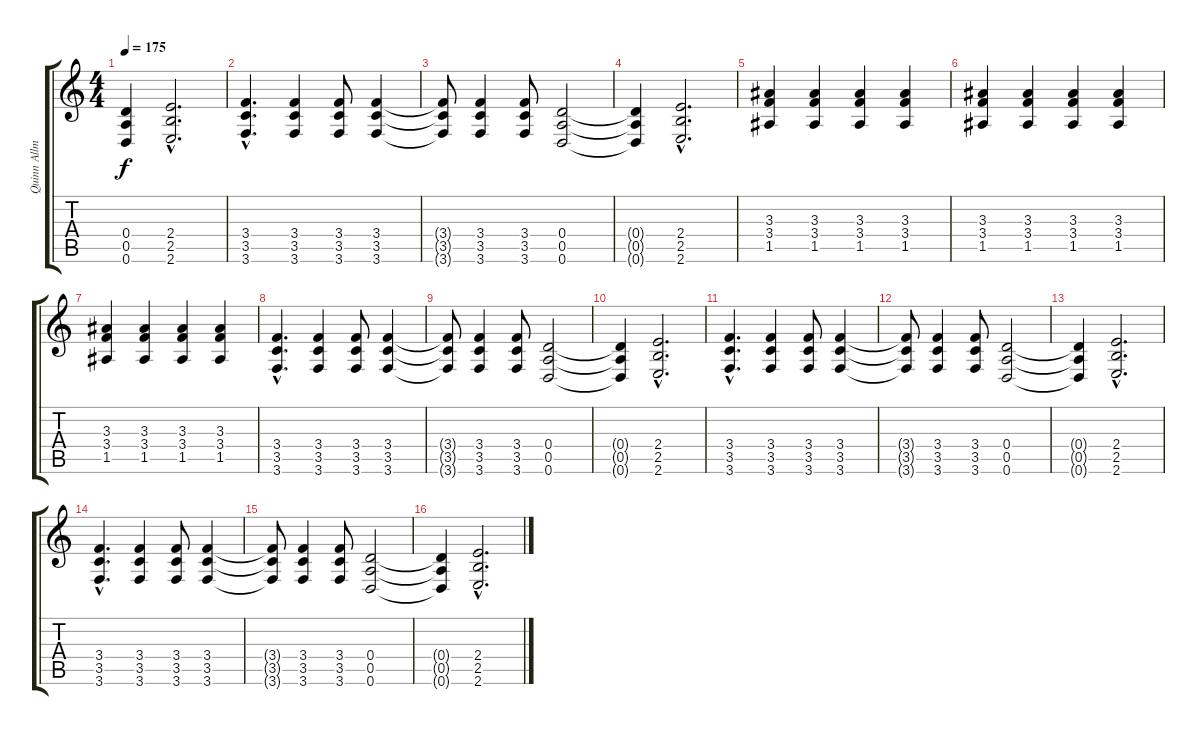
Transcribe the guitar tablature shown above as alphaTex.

\track ("Quinn Allman (Guitar)" "Quinn Allm") {instrument acousticguitarsteel}
\staff {score tabs}
\tuning (E4 B3 G3 D3 A2 D2) {hide}
\ts (4 4)
\tempo 175
\clef g2
\ks c
(0.4{t} 0.5{t} 0.6{t}).4{dy f} (2.4{hac} 2.5{hac} 2.6{hac}).2{d} |
(3.4{hac} 3.5{hac} 3.6{hac}).4{d volume 16 instrument distortionguitar} (3.4 3.5 3.6).4 (3.4 3.5 3.6).8 (3.4 3.5 3.6).4 |
(3.4{t} 3.5{t} 3.6{t}).8 (3.4 3.5 3.6).4 (3.4 3.5 3.6).8 (0.4 0.5 0.6).2 |
(0.4{t} 0.5{t} 0.6{t}).4 (2.4{hac} 2.5{hac} 2.6{hac}).2{d} |
(3.3 3.4 1.5).4{volume 16 instrument distortionguitar} (3.3 3.4 1.5).4 (3.3 3.4 1.5).4 (3.3 3.4 1.5).4 |
(3.3 3.4 1.5).4{volume 16 instrument distortionguitar} (3.3 3.4 1.5).4 (3.3 3.4 1.5).4 (3.3 3.4 1.5).4 |
(3.3 3.4 1.5).4{volume 16 instrument distortionguitar} (3.3 3.4 1.5).4 (3.3 3.4 1.5).4 (3.3 3.4 1.5).4 |
(3.4{hac} 3.5{hac} 3.6{hac}).4{d volume 16 instrument distortionguitar} (3.4 3.5 3.6).4 (3.4 3.5 3.6).8 (3.4 3.5 3.6).4 |
(3.4{t} 3.5{t} 3.6{t}).8 (3.4 3.5 3.6).4 (3.4 3.5 3.6).8 (0.4 0.5 0.6).2 |
(0.4{t} 0.5{t} 0.6{t}).4 (2.4{hac} 2.5{hac} 2.6{hac}).2{d} |
(3.4{hac} 3.5{hac} 3.6{hac}).4{d volume 16 instrument distortionguitar} (3.4 3.5 3.6).4 (3.4 3.5 3.6).8 (3.4 3.5 3.6).4 |
(3.4{t} 3.5{t} 3.6{t}).8 (3.4 3.5 3.6).4 (3.4 3.5 3.6).8 (0.4 0.5 0.6).2 |
(0.4{t} 0.5{t} 0.6{t}).4 (2.4{hac} 2.5{hac} 2.6{hac}).2{d} |
(3.4{hac} 3.5{hac} 3.6{hac}).4{d volume 16 instrument distortionguitar} (3.4 3.5 3.6).4 (3.4 3.5 3.6).8 (3.4 3.5 3.6).4 |
(3.4{t} 3.5{t} 3.6{t}).8 (3.4 3.5 3.6).4 (3.4 3.5 3.6).8 (0.4 0.5 0.6).2 |
(0.4{t} 0.5{t} 0.6{t}).4 (2.4{hac} 2.5{hac} 2.6{hac}).2{d}
